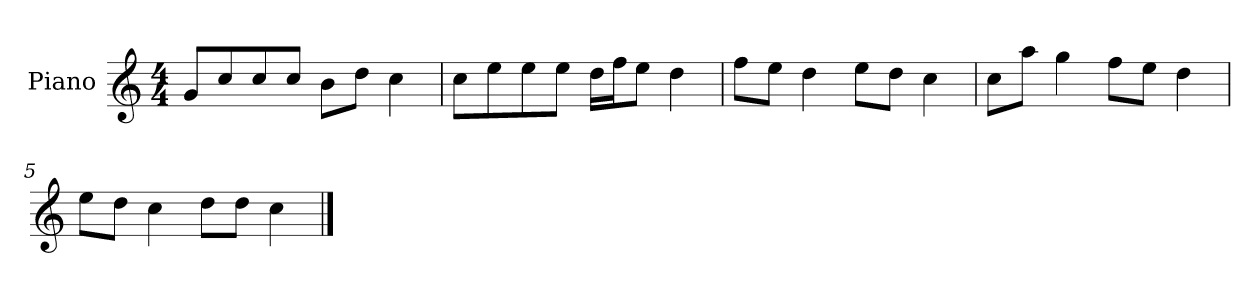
**kern
*part1
*staff1
*I"Piano
*I'P-no
*clefG2
*k[]
*M4/4
*MM90
=1
8g/L
8cc/
8cc/
8cc/J
8b\L
8dd\J
4cc\
=2
8cc\L
8ee\
8ee\
8ee\J
16dd\LL
16ff\J
8ee\J
4dd\
=3
8ff\L
8ee\J
4dd\
8ee\L
8dd\J
4cc\
=4
8cc\L
8aa\J
4gg\
8ff\L
8ee\J
4dd\
=5
8ee\L
8dd\J
4cc\
8dd\L
8dd\J
4cc\
==
*-
